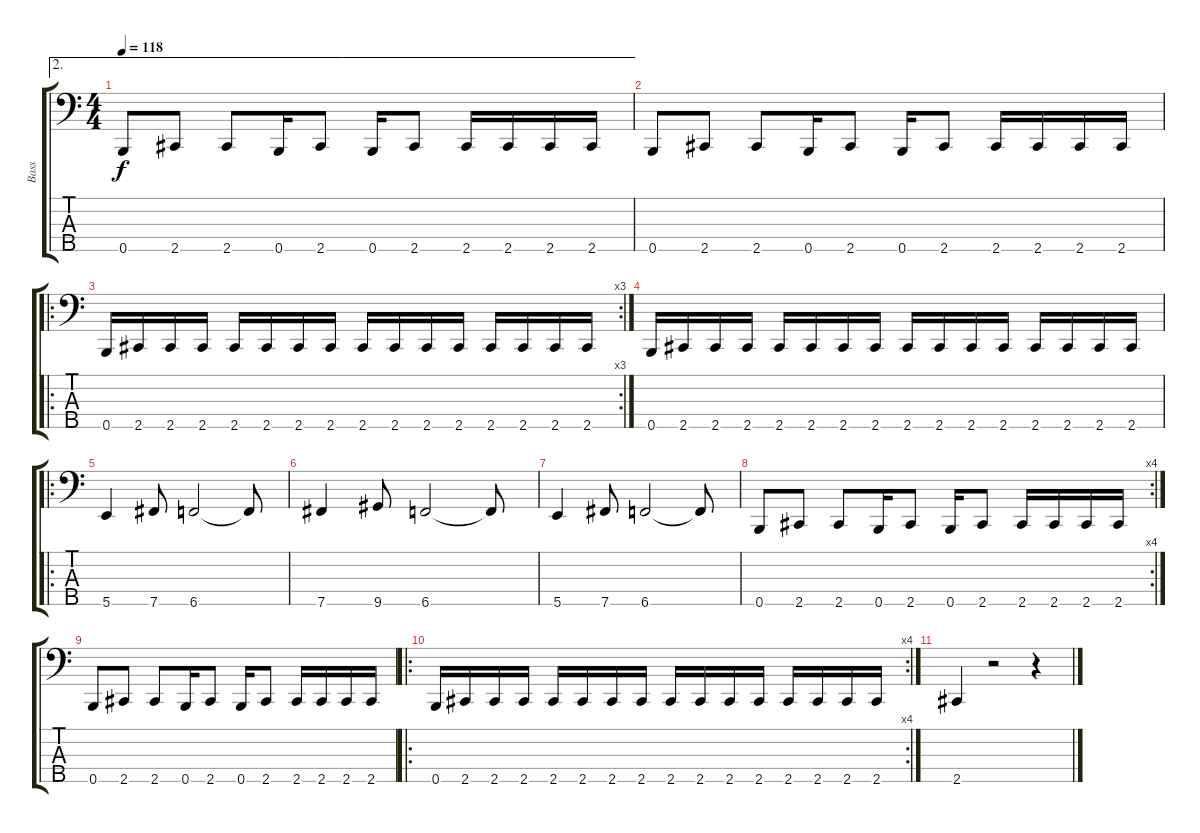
\track ("Bass" "Bass") {instrument electricbassfinger}
\staff {score tabs}
\tuning (G2 D2 A1 E1 B0) {hide}
\ae 2
\ts (4 4)
\tempo 118
\clef f4
\ks c
0.5.8{dy f} 2.5.8 2.5.8 0.5.16 2.5.8 0.5.16 2.5.8 2.5.16 2.5.16 2.5.16 2.5.16 |
0.5.8 2.5.8 2.5.8 0.5.16 2.5.8 0.5.16 2.5.8 2.5.16 2.5.16 2.5.16 2.5.16 |
\ro
\rc 3
0.5.16 2.5.16 2.5.16 2.5.16 2.5.16 2.5.16 2.5.16 2.5.16 2.5.16 2.5.16 2.5.16 2.5.16 2.5.16 2.5.16 2.5.16 2.5.16 |
0.5.16 2.5.16 2.5.16 2.5.16 2.5.16 2.5.16 2.5.16 2.5.16 2.5.16 2.5.16 2.5.16 2.5.16 2.5.16 2.5.16 2.5.16 2.5.16 |
\ro
5.5.4 7.5.8 6.5.2 6.5{t}.8 |
7.5.4 9.5.8 6.5.2 6.5{t}.8 |
5.5.4 7.5.8 6.5.2 6.5{t}.8 |
\rc 4
0.5.8 2.5.8 2.5.8 0.5.16 2.5.8 0.5.16 2.5.8 2.5.16 2.5.16 2.5.16 2.5.16 |
0.5.8 2.5.8 2.5.8 0.5.16 2.5.8 0.5.16 2.5.8 2.5.16 2.5.16 2.5.16 2.5.16 |
\ro
\rc 4
0.5.16 2.5.16 2.5.16 2.5.16 2.5.16 2.5.16 2.5.16 2.5.16 2.5.16 2.5.16 2.5.16 2.5.16 2.5.16 2.5.16 2.5.16 2.5.16 |
2.5.4 r.2 r.4
